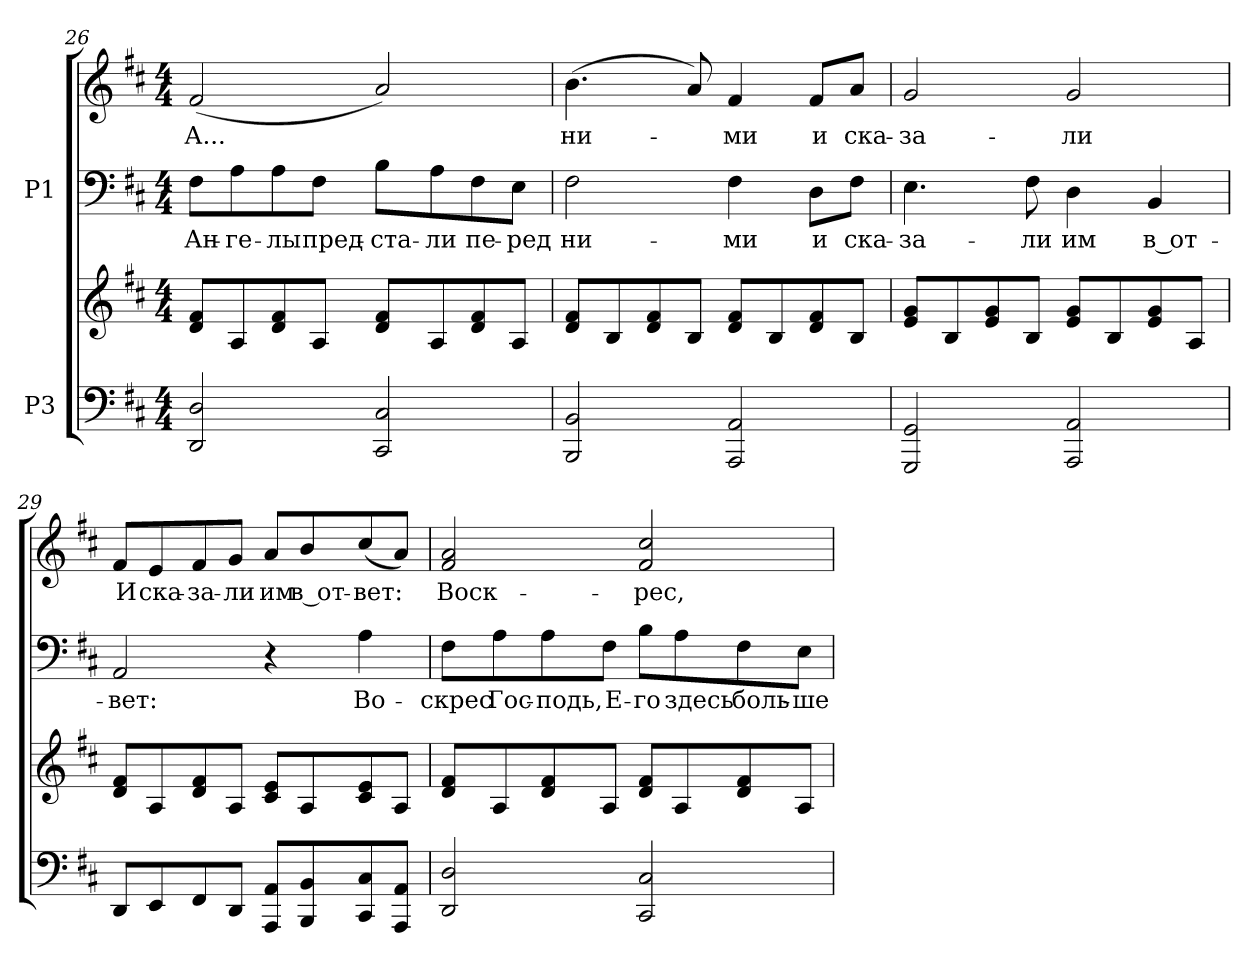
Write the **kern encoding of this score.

**kern	**kern	**kern	**text	**kern	**text
*part2	*part2	*part1	*part1	*part1	*part1
*staff4	*staff3	*staff2	*staff2	*staff1	*staff1
*I"P3	*	*I"P1	*	*	*
*clefF4	*clefG2	*clefF4	*	*clefG2	*
*k[f#c#]	*k[f#c#]	*k[f#c#]	*	*k[f#c#]	*
*D:	*D:	*D:	*	*D:	*
*M4/4	*M4/4	*M4/4	*	*M4/4	*
=26	=26	=26	=26	=26	=26
!	!	!	!LO:LY:a:color=#000000	!	!
!	!	!	!	!	!LO:LY:b:color=#000000
2DDi/ 2Di	8di/ 8f#iL	8F#i\L	Ан-	(2f#i/	А...
!	!	!	!LO:LY:a:color=#000000	!	!
.	8Ai/	8Ai\	-ге-	.	.
!	!	!	!LO:LY:a:color=#000000	!	!
.	8di/ 8f#i	8Ai\	-лы	.	.
!	!	!	!LO:LY:a:color=#000000	!	!
.	8Ai/J	8F#i\J	пред-	.	.
!	!	!	!LO:LY:a:color=#000000	!	!
2CC#i/ 2C#i	8di/ 8f#iL	8Bi\L	-ста-	2ai/)	.
!	!	!	!LO:LY:a:color=#000000	!	!
.	8Ai/	8Ai\	-ли	.	.
!	!	!	!LO:LY:a:color=#000000	!	!
.	8di/ 8f#i	8F#i\	пе-	.	.
!	!	!	!LO:LY:a:color=#000000	!	!
.	8Ai/J	8Ei\J	-ред	.	.
=27	=27	=27	=27	=27	=27
!	!	!	!LO:LY:a:color=#000000	!	!
!	!	!	!	!	!LO:LY:b:color=#000000
2BBBi/ 2BBi	8di/ 8f#iL	2F#i\	ни-	(4.bi\	ни-
.	8Bi/	.	.	.	.
.	8di/ 8f#i	.	.	.	.
.	8Bi/J	.	.	8ai/)	.
!	!	!	!LO:LY:a:color=#000000	!	!
!	!	!	!	!	!LO:LY:b:color=#000000
2AAAi/ 2AAi	8di/ 8f#iL	4F#i\	-ми	4f#i/	-ми
.	8Bi/	.	.	.	.
!	!	!	!LO:LY:a:color=#000000	!	!
!	!	!	!	!	!LO:LY:b:color=#000000
.	8di/ 8f#i	8Di\L	и	8f#i/L	и
!	!	!	!LO:LY:a:color=#000000	!	!
!	!	!	!	!	!LO:LY:b:color=#000000
.	8Bi/J	8F#i\J	ска-	8ai/J	ска-
!!LO:LB:g=z
=28	=28	=28	=28	=28	=28
!	!	!	!LO:LY:a:color=#000000	!	!
!	!	!	!	!	!LO:LY:b:color=#000000
2GGGi/ 2GGi	8ei/ 8giL	4.Ei\	-за-	2gi/	-за-
.	8Bi/	.	.	.	.
.	8ei/ 8gi	.	.	.	.
!	!	!	!LO:LY:a:color=#000000	!	!
.	8Bi/J	8F#i\	-ли	.	.
!	!	!	!LO:LY:a:color=#000000	!	!
!	!	!	!	!	!LO:LY:b:color=#000000
2AAAi/ 2AAi	8ei/ 8giL	4Di\	им	2gi/	-ли
.	8Bi/	.	.	.	.
!	!	!	!LO:LY:a:color=#000000	!	!
.	8ei/ 8gi	4BBi/	в от-	.	.
.	8Ai/J	.	.	.	.
=29	=29	=29	=29	=29	=29
!	!	!	!LO:LY:a:color=#000000	!	!
!	!	!	!	!	!LO:LY:b:color=#000000
8DDi/L	8di/ 8f#iL	2AAi/	-вет:	8f#i/L	И
!	!	!	!	!	!LO:LY:b:color=#000000
8EEi/	8Ai/	.	.	8ei/	ска-
!	!	!	!	!	!LO:LY:b:color=#000000
8FF#i/	8di/ 8f#i	.	.	8f#i/	-за-
!	!	!	!	!	!LO:LY:b:color=#000000
8DDi/J	8Ai/J	.	.	8gi/J	-ли
!	!	!	!	!	!LO:LY:b:color=#000000
8AAAi/ 8AAiL	8c#i/ 8eiL	4r	.	8ai/L	им
!	!	!	!	!	!LO:LY:b:color=#000000
8BBBi/ 8BBi	8Ai/	.	.	8bi/	в от-
!	!	!	!LO:LY:a:color=#000000	!	!
!	!	!	!	!	!LO:LY:b:color=#000000
8CC#i/ 8C#i	8c#i/ 8ei	4Ai\	Во-	(8cc#i/	-вет:
8AAAi/ 8AAiJ	8Ai/J	.	.	8ai/J)	.
=30	=30	=30	=30	=30	=30
!	!	!	!LO:LY:a:color=#000000	!	!
!	!	!	!	!	!LO:LY:b:color=#000000
2DDi/ 2Di	8di/ 8f#iL	8F#i\L	-скрес	2f#i/ 2ai	Воск-
!	!	!	!LO:LY:a:color=#000000	!	!
.	8Ai/	8Ai\	Гос-	.	.
!	!	!	!LO:LY:a:color=#000000	!	!
.	8di/ 8f#i	8Ai\	-подь,	.	.
!	!	!	!LO:LY:a:color=#000000	!	!
.	8Ai/J	8F#i\J	Е-	.	.
!	!	!	!LO:LY:a:color=#000000	!	!
!	!	!	!	!	!LO:LY:b:color=#000000
2CC#i/ 2C#i	8di/ 8f#iL	8Bi\L	-го	2f#i/ 2cc#i	-рес,
!	!	!	!LO:LY:a:color=#000000	!	!
.	8Ai/	8Ai\	здесь	.	.
!	!	!	!LO:LY:a:color=#000000	!	!
.	8di/ 8f#i	8F#i\	боль-	.	.
!	!	!	!LO:LY:a:color=#000000	!	!
.	8Ai/J	8Ei\J	-ше	.	.
=	=	=	=	=	=
*-	*-	*-	*-	*-	*-
